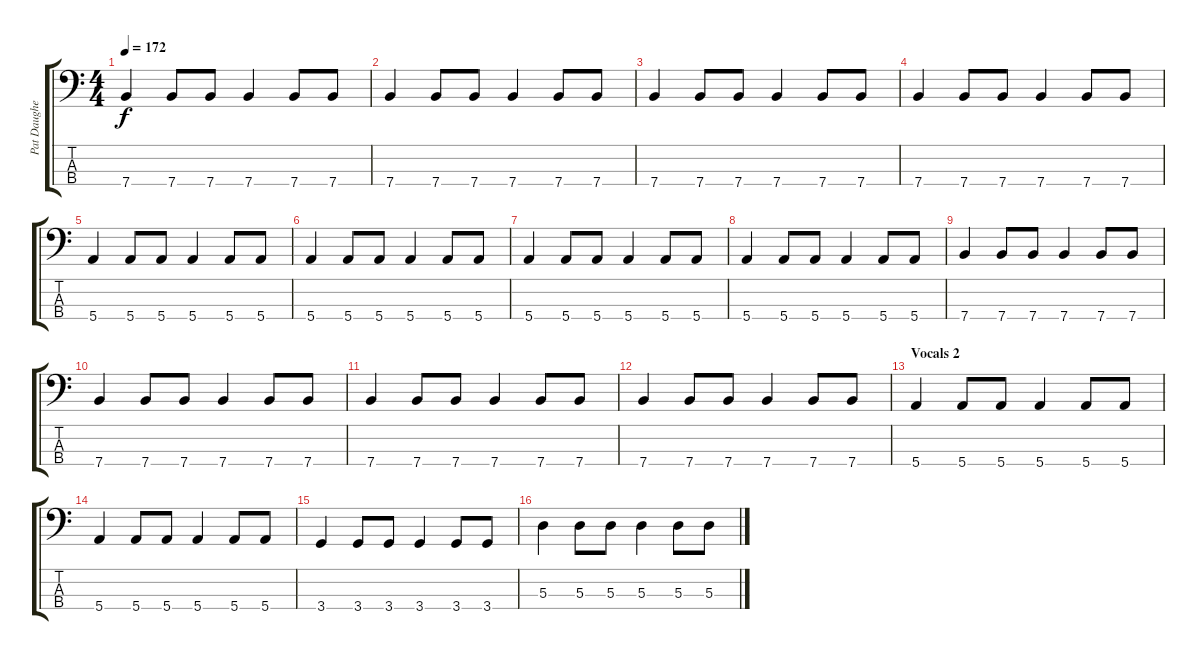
\track ("Pat Daugherty  " "Pat Daughe") {instrument acousticguitarsteel}
\staff {score tabs}
\tuning (G2 D2 A1 E1) {hide}
\ts (4 4)
\tempo 172
\clef f4
\ks c
7.4.4{dy f} 7.4.8 7.4.8 7.4.4 7.4.8 7.4.8 |
7.4.4 7.4.8 7.4.8 7.4.4 7.4.8 7.4.8 |
7.4.4 7.4.8 7.4.8 7.4.4 7.4.8 7.4.8 |
7.4.4 7.4.8 7.4.8 7.4.4 7.4.8 7.4.8 |
5.4.4 5.4.8 5.4.8 5.4.4 5.4.8 5.4.8 |
5.4.4 5.4.8 5.4.8 5.4.4 5.4.8 5.4.8 |
5.4.4 5.4.8 5.4.8 5.4.4 5.4.8 5.4.8 |
5.4.4 5.4.8 5.4.8 5.4.4 5.4.8 5.4.8 |
7.4.4 7.4.8 7.4.8 7.4.4 7.4.8 7.4.8 |
7.4.4 7.4.8 7.4.8 7.4.4 7.4.8 7.4.8 |
7.4.4 7.4.8 7.4.8 7.4.4 7.4.8 7.4.8 |
7.4.4 7.4.8 7.4.8 7.4.4 7.4.8 7.4.8 |
\section ("" "Vocals 2")
5.4.4 5.4.8 5.4.8 5.4.4 5.4.8 5.4.8 |
5.4.4 5.4.8 5.4.8 5.4.4 5.4.8 5.4.8 |
3.4.4 3.4.8 3.4.8 3.4.4 3.4.8 3.4.8 |
5.3.4 5.3.8 5.3.8 5.3.4 5.3.8 5.3.8
